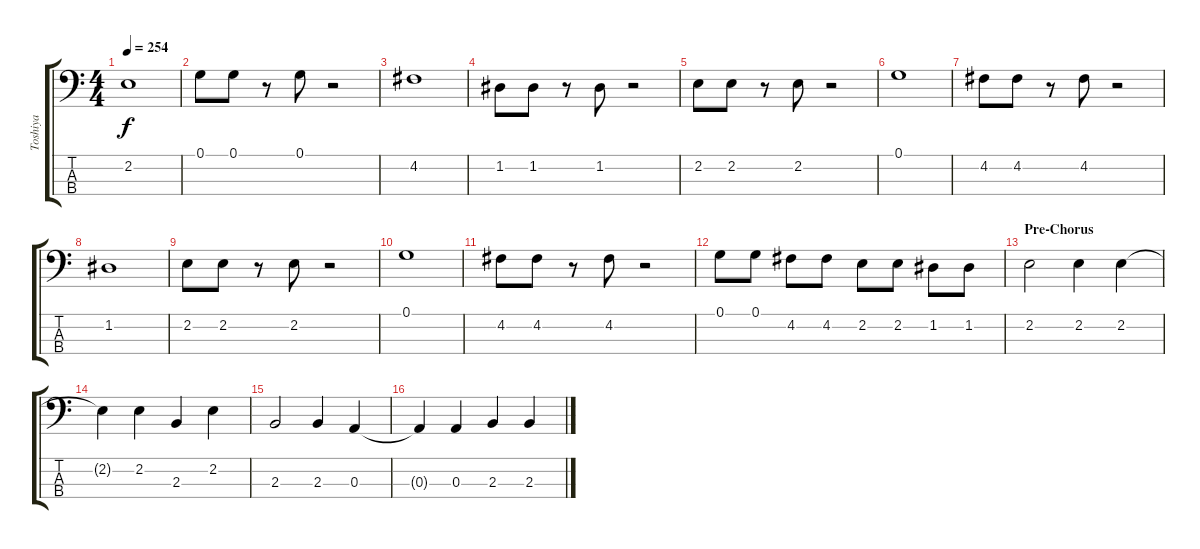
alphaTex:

\track ("Toshiya" "Toshiya") {instrument electricbasspick}
\staff {score tabs}
\tuning (G2 D2 A1 E1) {hide}
\ts (4 4)
\tempo 254
\clef f4
\ks c
2.2.1{dy f} |
0.1.8 0.1.8 r.8 0.1.8 r.2 |
4.2.1 |
1.2.8 1.2.8 r.8 1.2.8 r.2 |
2.2.8 2.2.8 r.8 2.2.8 r.2 |
0.1.1 |
4.2.8 4.2.8 r.8 4.2.8 r.2 |
1.2.1 |
2.2.8 2.2.8 r.8 2.2.8 r.2 |
0.1.1 |
4.2.8 4.2.8 r.8 4.2.8 r.2 |
0.1.8 0.1.8 4.2.8 4.2.8 2.2.8 2.2.8 1.2.8 1.2.8 |
\section ("" "Pre-Chorus")
2.2.2 2.2.4 2.2.4 |
2.2{t}.4 2.2.4 2.3.4 2.2.4 |
2.3.2 2.3.4 0.3.4 |
0.3{t}.4 0.3.4 2.3.4 2.3.4
